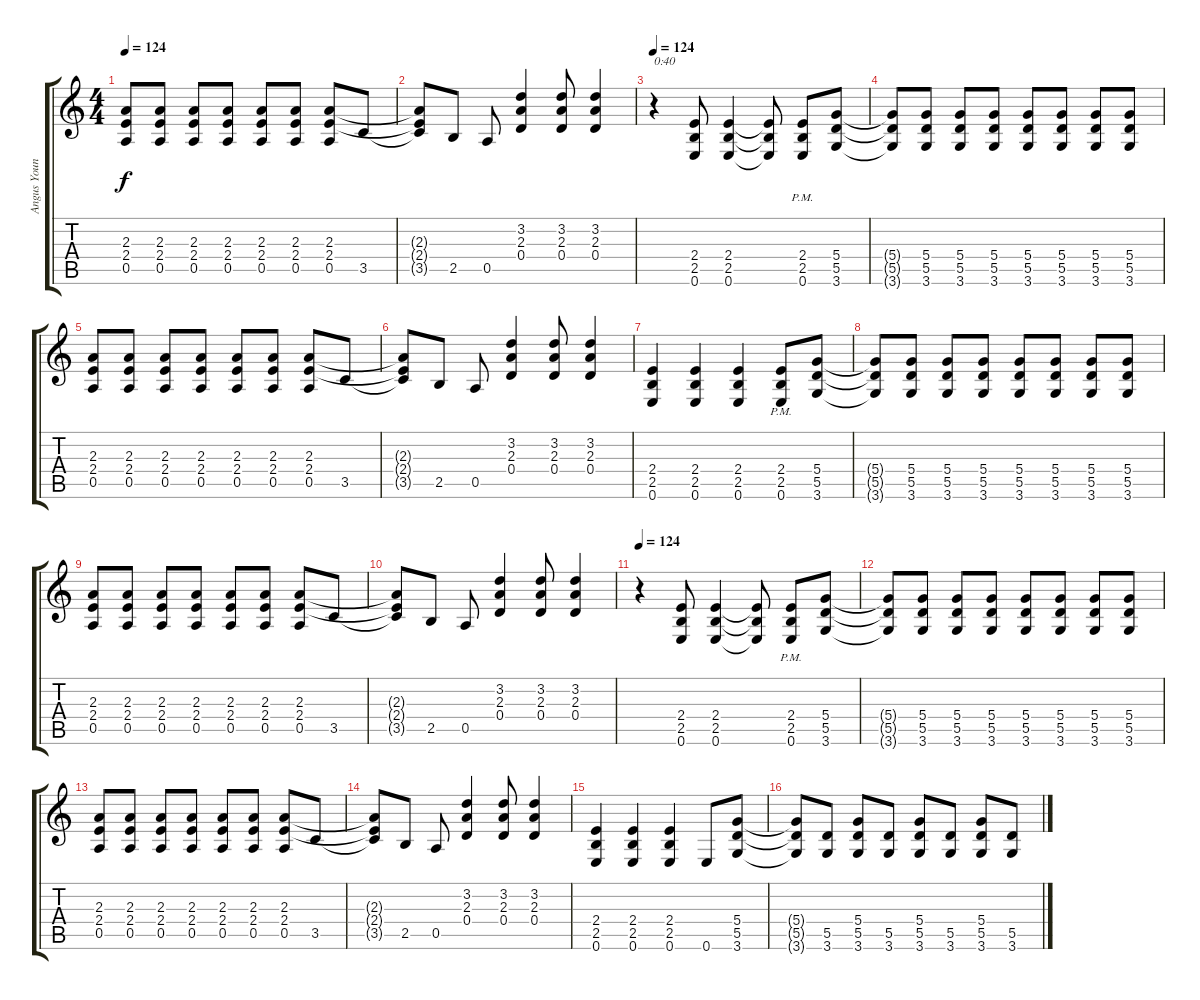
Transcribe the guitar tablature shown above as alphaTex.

\track ("Angus Young   (First guitar)" "Angus Youn") {instrument overdrivenguitar}
\staff {score tabs}
\tuning (E4 B3 G3 D3 A2 E2) {hide}
\ts (4 4)
\tempo 124
\clef g2
\ks c
(2.3 2.4 0.5).8{dy f} (2.3 2.4 0.5).8 (2.3 2.4 0.5).8 (2.3 2.4 0.5).8 (2.3 2.4 0.5).8 (2.3 2.4 0.5).8 (2.3 2.4 0.5).8 3.5.8 |
(2.3{t} 2.4{t} 3.5{t}).8 2.5.8 0.5.8 (3.2 2.3 0.4).4 (3.2 2.3 0.4).8 (3.2 2.3 0.4).4 |
\tempo 124
r.4{txt "0:40"} (2.4 2.5 0.6).8 (2.4 2.5 0.6).4 (2.4{t} 2.5{t} 0.6{t}).8 (2.4 2.5{pm} 0.6{pm}).8 (5.4 5.5 3.6).8 |
(5.4{t} 5.5{t} 3.6{t}).8 (5.4 5.5 3.6).8 (5.4 5.5 3.6).8 (5.4 5.5 3.6).8 (5.4 5.5 3.6).8 (5.4 5.5 3.6).8 (5.4 5.5 3.6).8 (5.4 5.5 3.6).8 |
(2.3 2.4 0.5).8 (2.3 2.4 0.5).8 (2.3 2.4 0.5).8 (2.3 2.4 0.5).8 (2.3 2.4 0.5).8 (2.3 2.4 0.5).8 (2.3 2.4 0.5).8 3.5.8 |
(2.3{t} 2.4{t} 3.5{t}).8 2.5.8 0.5.8 (3.2 2.3 0.4).4 (3.2 2.3 0.4).8 (3.2 2.3 0.4).4 |
(2.4 2.5 0.6).4 (2.4 2.5 0.6).4 (2.4 2.5 0.6).4 (2.4 2.5{pm} 0.6{pm}).8 (5.4 5.5 3.6).8 |
(5.4{t} 5.5{t} 3.6{t}).8 (5.4 5.5 3.6).8 (5.4 5.5 3.6).8 (5.4 5.5 3.6).8 (5.4 5.5 3.6).8 (5.4 5.5 3.6).8 (5.4 5.5 3.6).8 (5.4 5.5 3.6).8 |
(2.3 2.4 0.5).8 (2.3 2.4 0.5).8 (2.3 2.4 0.5).8 (2.3 2.4 0.5).8 (2.3 2.4 0.5).8 (2.3 2.4 0.5).8 (2.3 2.4 0.5).8 3.5.8 |
(2.3{t} 2.4{t} 3.5{t}).8 2.5.8 0.5.8 (3.2 2.3 0.4).4 (3.2 2.3 0.4).8 (3.2 2.3 0.4).4 |
\tempo 124
r.4 (2.4 2.5 0.6).8 (2.4 2.5 0.6).4 (2.4{t} 2.5{t} 0.6{t}).8 (2.4 2.5{pm} 0.6{pm}).8 (5.4 5.5 3.6).8 |
(5.4{t} 5.5{t} 3.6{t}).8 (5.4 5.5 3.6).8 (5.4 5.5 3.6).8 (5.4 5.5 3.6).8 (5.4 5.5 3.6).8 (5.4 5.5 3.6).8 (5.4 5.5 3.6).8 (5.4 5.5 3.6).8 |
(2.3 2.4 0.5).8 (2.3 2.4 0.5).8 (2.3 2.4 0.5).8 (2.3 2.4 0.5).8 (2.3 2.4 0.5).8 (2.3 2.4 0.5).8 (2.3 2.4 0.5).8 3.5.8 |
(2.3{t} 2.4{t} 3.5{t}).8 2.5.8 0.5.8 (3.2 2.3 0.4).4 (3.2 2.3 0.4).8 (3.2 2.3 0.4).4 |
(2.4 2.5 0.6).4 (2.4 2.5 0.6).4 (2.4 2.5 0.6).4 0.6.8 (5.4 5.5 3.6).8 |
(5.4{t} 5.5{t} 3.6{t}).8 (5.5 3.6).8 (5.4 5.5 3.6).8 (5.5 3.6).8 (5.4 5.5 3.6).8 (5.5 3.6).8 (5.4 5.5 3.6).8 (5.5 3.6).8
